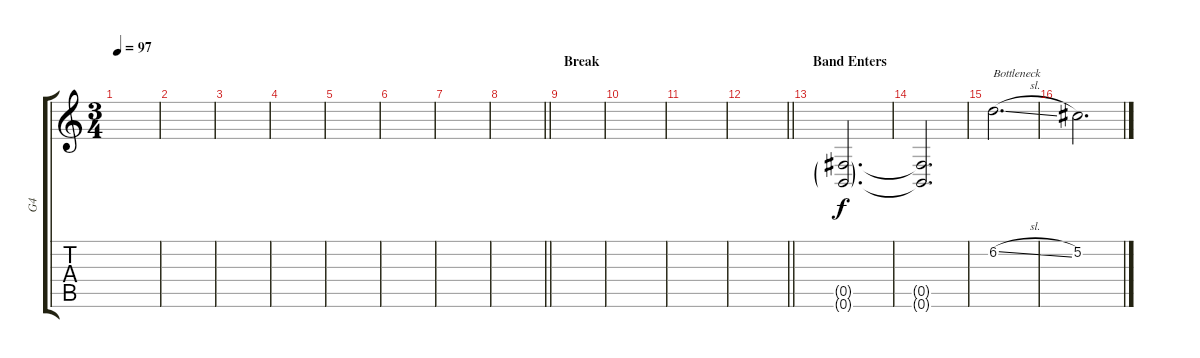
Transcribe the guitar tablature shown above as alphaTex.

\track ("G4" "G4") {instrument distortionguitar}
\staff {score tabs}
\tuning (Db4 Ab3 E3 B2 Gb2 B1) {hide}
\ts (3 4)
\tempo 97
\clef g2
\ks c
|
|
|
|
|
|
|
\barLineRight lightlight
|
\section ("" "Break")
|
|
|
\barLineRight lightlight
|
\section ("" "Band Enters")
(0.5{g} 0.6{g}).2{d} |
(0.5{t} 0.6{t}).2{d dy f} |
6.2{sl}.2{d txt "Bottleneck"} |
5.2.2{d}
